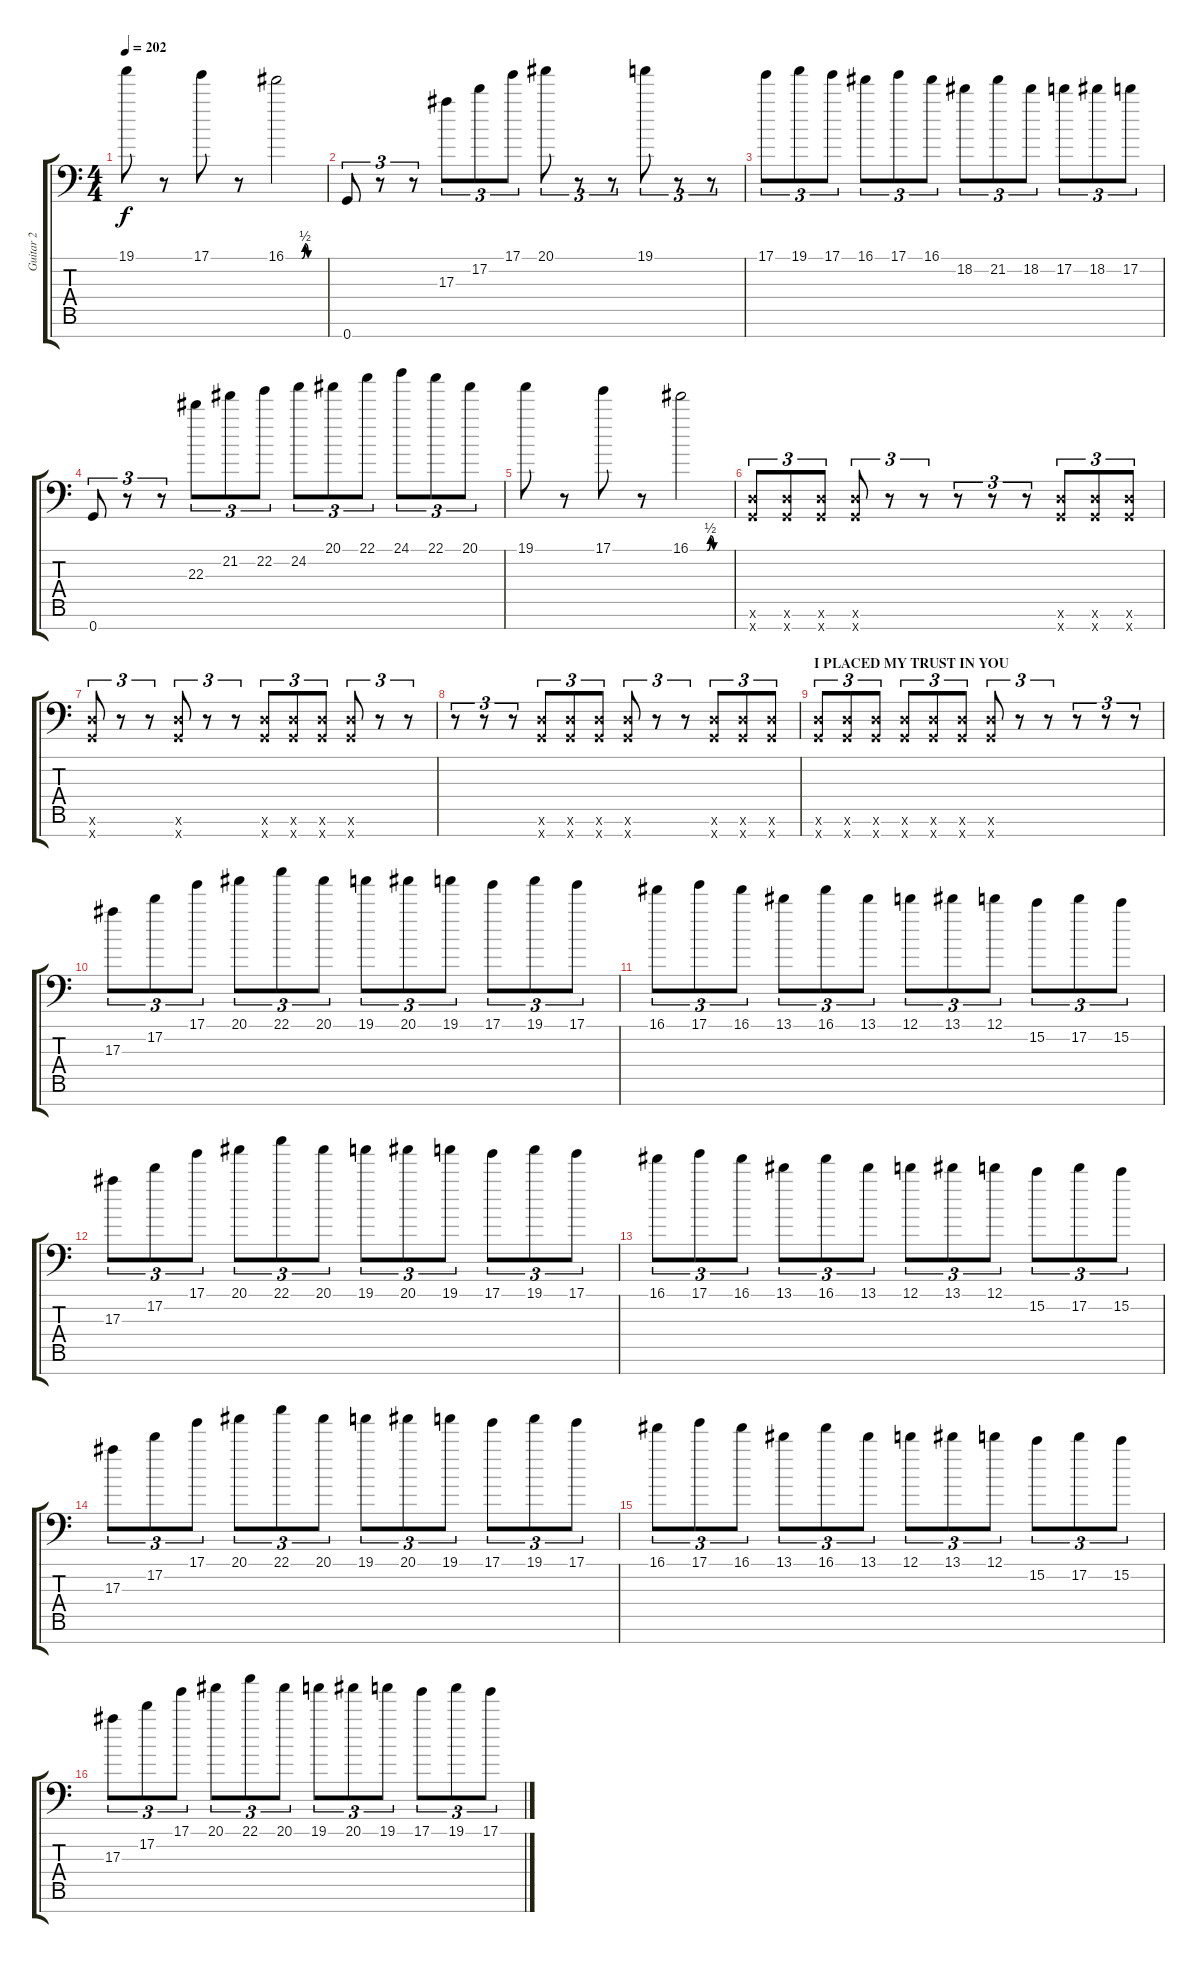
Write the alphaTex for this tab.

\track ("Guitar 2" "Guitar 2") {instrument distortionguitar}
\staff {score tabs}
\tuning (D4 A3 F3 C3 G2 D2 G1) {hide}
\ts (4 4)
\tempo 202
\clef f4
\ks c
19.1.8{dy f} r.8 17.1.8 r.8 16.1{be (custom 0 0 25 0 30 2 35 0 60 0)}.2 |
0.7.8{tu (3 2)} r.8{tu (3 2)} r.8{tu (3 2)} 17.3.8{tu (3 2)} 17.2.8{tu (3 2)} 17.1.8{tu (3 2)} 20.1.8{tu (3 2)} r.8{tu (3 2)} r.8{tu (3 2)} 19.1.8{tu (3 2)} r.8{tu (3 2)} r.8{tu (3 2)} |
17.1.8{tu (3 2)} 19.1.8{tu (3 2)} 17.1.8{tu (3 2)} 16.1.8{tu (3 2)} 17.1.8{tu (3 2)} 16.1.8{tu (3 2)} 18.2.8{tu (3 2)} 21.2.8{tu (3 2)} 18.2.8{tu (3 2)} 17.2.8{tu (3 2)} 18.2.8{tu (3 2)} 17.2.8{tu (3 2)} |
0.7.8{tu (3 2)} r.8{tu (3 2)} r.8{tu (3 2)} 22.3.8{tu (3 2)} 21.2.8{tu (3 2)} 22.2.8{tu (3 2)} 24.2.8{tu (3 2)} 20.1.8{tu (3 2)} 22.1.8{tu (3 2)} 24.1.8{tu (3 2)} 22.1.8{tu (3 2)} 20.1.8{tu (3 2)} |
19.1.8 r.8 17.1.8 r.8 16.1{be (custom 0 0 25 0 30 2 35 0 60 0)}.2 |
(0.6{x} 0.7{x}).8{tu (3 2)} (0.6{x} 0.7{x}).8{tu (3 2)} (0.6{x} 0.7{x}).8{tu (3 2)} (0.6{x} 0.7{x}).8{tu (3 2)} r.8{tu (3 2)} r.8{tu (3 2)} r.8{tu (3 2)} r.8{tu (3 2)} r.8{tu (3 2)} (0.6{x} 0.7{x}).8{tu (3 2)} (0.6{x} 0.7{x}).8{tu (3 2)} (0.6{x} 0.7{x}).8{tu (3 2)} |
(0.6{x} 0.7{x}).8{tu (3 2)} r.8{tu (3 2)} r.8{tu (3 2)} (0.6{x} 0.7{x}).8{tu (3 2)} r.8{tu (3 2)} r.8{tu (3 2)} (0.6{x} 0.7{x}).8{tu (3 2)} (0.6{x} 0.7{x}).8{tu (3 2)} (0.6{x} 0.7{x}).8{tu (3 2)} (0.6{x} 0.7{x}).8{tu (3 2)} r.8{tu (3 2)} r.8{tu (3 2)} |
r.8{tu (3 2)} r.8{tu (3 2)} r.8{tu (3 2)} (0.6{x} 0.7{x}).8{tu (3 2)} (0.6{x} 0.7{x}).8{tu (3 2)} (0.6{x} 0.7{x}).8{tu (3 2)} (0.6{x} 0.7{x}).8{tu (3 2)} r.8{tu (3 2)} r.8{tu (3 2)} (0.6{x} 0.7{x}).8{tu (3 2)} (0.6{x} 0.7{x}).8{tu (3 2)} (0.6{x} 0.7{x}).8{tu (3 2)} |
\section ("" "I PLACED MY TRUST IN YOU")
(0.6{x} 0.7{x}).8{tu (3 2)} (0.6{x} 0.7{x}).8{tu (3 2)} (0.6{x} 0.7{x}).8{tu (3 2)} (0.6{x} 0.7{x}).8{tu (3 2)} (0.6{x} 0.7{x}).8{tu (3 2)} (0.6{x} 0.7{x}).8{tu (3 2)} (0.6{x} 0.7{x}).8{tu (3 2)} r.8{tu (3 2)} r.8{tu (3 2)} r.8{tu (3 2)} r.8{tu (3 2)} r.8{tu (3 2)} |
17.3.8{tu (3 2)} 17.2.8{tu (3 2)} 17.1.8{tu (3 2)} 20.1.8{tu (3 2)} 22.1.8{tu (3 2)} 20.1.8{tu (3 2)} 19.1.8{tu (3 2)} 20.1.8{tu (3 2)} 19.1.8{tu (3 2)} 17.1.8{tu (3 2)} 19.1.8{tu (3 2)} 17.1.8{tu (3 2)} |
16.1.8{tu (3 2)} 17.1.8{tu (3 2)} 16.1.8{tu (3 2)} 13.1.8{tu (3 2)} 16.1.8{tu (3 2)} 13.1.8{tu (3 2)} 12.1.8{tu (3 2)} 13.1.8{tu (3 2)} 12.1.8{tu (3 2)} 15.2.8{tu (3 2)} 17.2.8{tu (3 2)} 15.2.8{tu (3 2)} |
17.3.8{tu (3 2)} 17.2.8{tu (3 2)} 17.1.8{tu (3 2)} 20.1.8{tu (3 2)} 22.1.8{tu (3 2)} 20.1.8{tu (3 2)} 19.1.8{tu (3 2)} 20.1.8{tu (3 2)} 19.1.8{tu (3 2)} 17.1.8{tu (3 2)} 19.1.8{tu (3 2)} 17.1.8{tu (3 2)} |
16.1.8{tu (3 2)} 17.1.8{tu (3 2)} 16.1.8{tu (3 2)} 13.1.8{tu (3 2)} 16.1.8{tu (3 2)} 13.1.8{tu (3 2)} 12.1.8{tu (3 2)} 13.1.8{tu (3 2)} 12.1.8{tu (3 2)} 15.2.8{tu (3 2)} 17.2.8{tu (3 2)} 15.2.8{tu (3 2)} |
17.3.8{tu (3 2)} 17.2.8{tu (3 2)} 17.1.8{tu (3 2)} 20.1.8{tu (3 2)} 22.1.8{tu (3 2)} 20.1.8{tu (3 2)} 19.1.8{tu (3 2)} 20.1.8{tu (3 2)} 19.1.8{tu (3 2)} 17.1.8{tu (3 2)} 19.1.8{tu (3 2)} 17.1.8{tu (3 2)} |
16.1.8{tu (3 2)} 17.1.8{tu (3 2)} 16.1.8{tu (3 2)} 13.1.8{tu (3 2)} 16.1.8{tu (3 2)} 13.1.8{tu (3 2)} 12.1.8{tu (3 2)} 13.1.8{tu (3 2)} 12.1.8{tu (3 2)} 15.2.8{tu (3 2)} 17.2.8{tu (3 2)} 15.2.8{tu (3 2)} |
17.3.8{tu (3 2)} 17.2.8{tu (3 2)} 17.1.8{tu (3 2)} 20.1.8{tu (3 2)} 22.1.8{tu (3 2)} 20.1.8{tu (3 2)} 19.1.8{tu (3 2)} 20.1.8{tu (3 2)} 19.1.8{tu (3 2)} 17.1.8{tu (3 2)} 19.1.8{tu (3 2)} 17.1.8{tu (3 2)}
